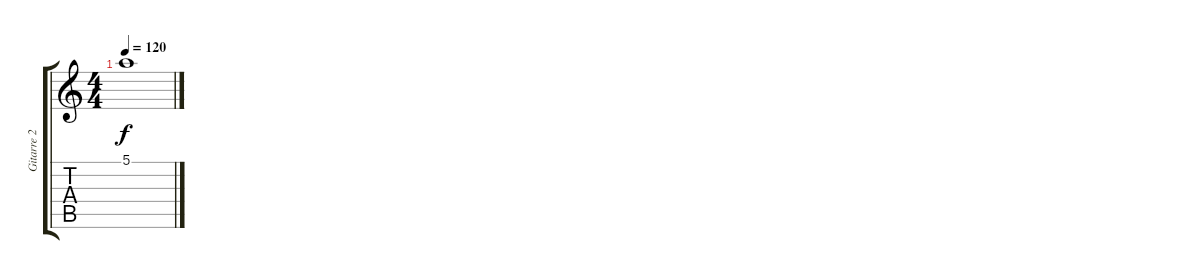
\track ("Gitarre 2" "Gitarre 2") {instrument acousticguitarnylon}
\staff {score tabs}
\tuning (E4 B3 G3 D3 A2 E2) {hide}
\ts (4 4)
\tempo 120
\clef g2
\ks c
5.1.1{dy f}
